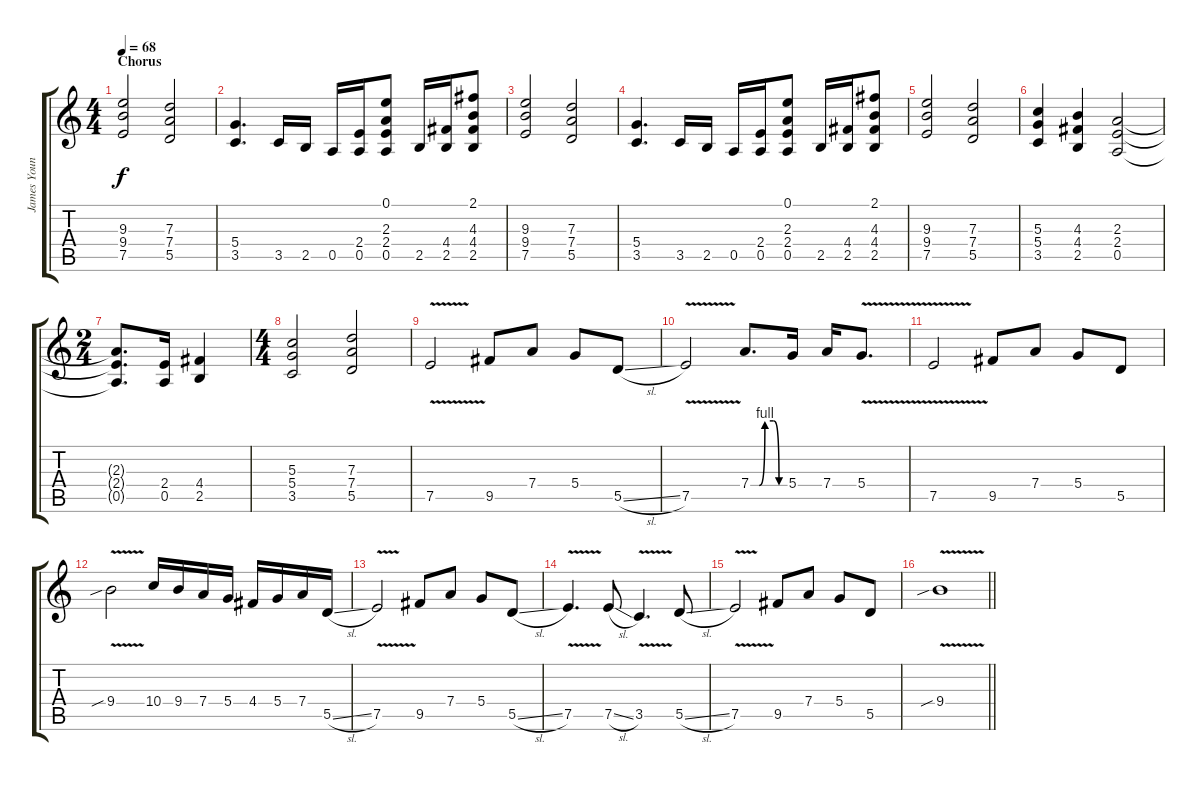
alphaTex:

\track ("James Young" "James Youn") {instrument distortionguitar}
\staff {score tabs}
\tuning (E4 B3 G3 D3 A2 E2) {hide}
\ts (4 4)
\section ("" "Chorus")
\tempo 68
\clef g2
\ks c
(9.3 9.4 7.5).2{dy f} (7.3 7.4 5.5).2 |
(5.4 3.5).4{d} 3.5.16 2.5.16 0.5.16 (2.4 0.5).16 (0.1 2.3 2.4 0.5).8 2.5.16 (4.4 2.5).16 (2.1 4.3 4.4 2.5).8 |
(9.3 9.4 7.5).2 (7.3 7.4 5.5).2 |
(5.4 3.5).4{d} 3.5.16 2.5.16 0.5.16 (2.4 0.5).16 (0.1 2.3 2.4 0.5).8 2.5.16 (4.4 2.5).16 (2.1 4.3 4.4 2.5).8 |
(9.3 9.4 7.5).2 (7.3 7.4 5.5).2 |
(5.3 5.4 3.5).4 (4.3 4.4 2.5).4 (2.3 2.4 0.5).2 |
\ts (2 4)
(2.3{t} 2.4{t} 0.5{t}).8{d} (2.4 0.5).16 (4.4 2.5).4 |
\ts (4 4)
(5.3 5.4 3.5).2 (7.3 7.4 5.5).2 |
7.5{v}.2 9.5.8 7.4.8 5.4.8 5.5{sl}.8 |
7.5{v}.2 7.4{be (custom 0 0 15 0 25 4 40 4 50 0 60 0)}.8{d} 5.4.16 7.4.16 5.4{v}.8{d} |
7.5{v}.2 9.5.8 7.4.8 5.4.8 5.5.8 |
9.4{v sib}.2 10.4.16 9.4.16 7.4.16 5.4.16 4.4.16 5.4.16 7.4.16 5.5{sl}.16 |
7.5{v}.2 9.5.8 7.4.8 5.4.8 5.5{sl}.8 |
7.5{v}.4{d} 7.5{sl}.8 3.5{v}.4{d} 5.5{sl}.8 |
7.5{v}.2 9.5.8 7.4.8 5.4.8 5.5.8 |
\barLineRight lightlight
9.4{v sib}.1
